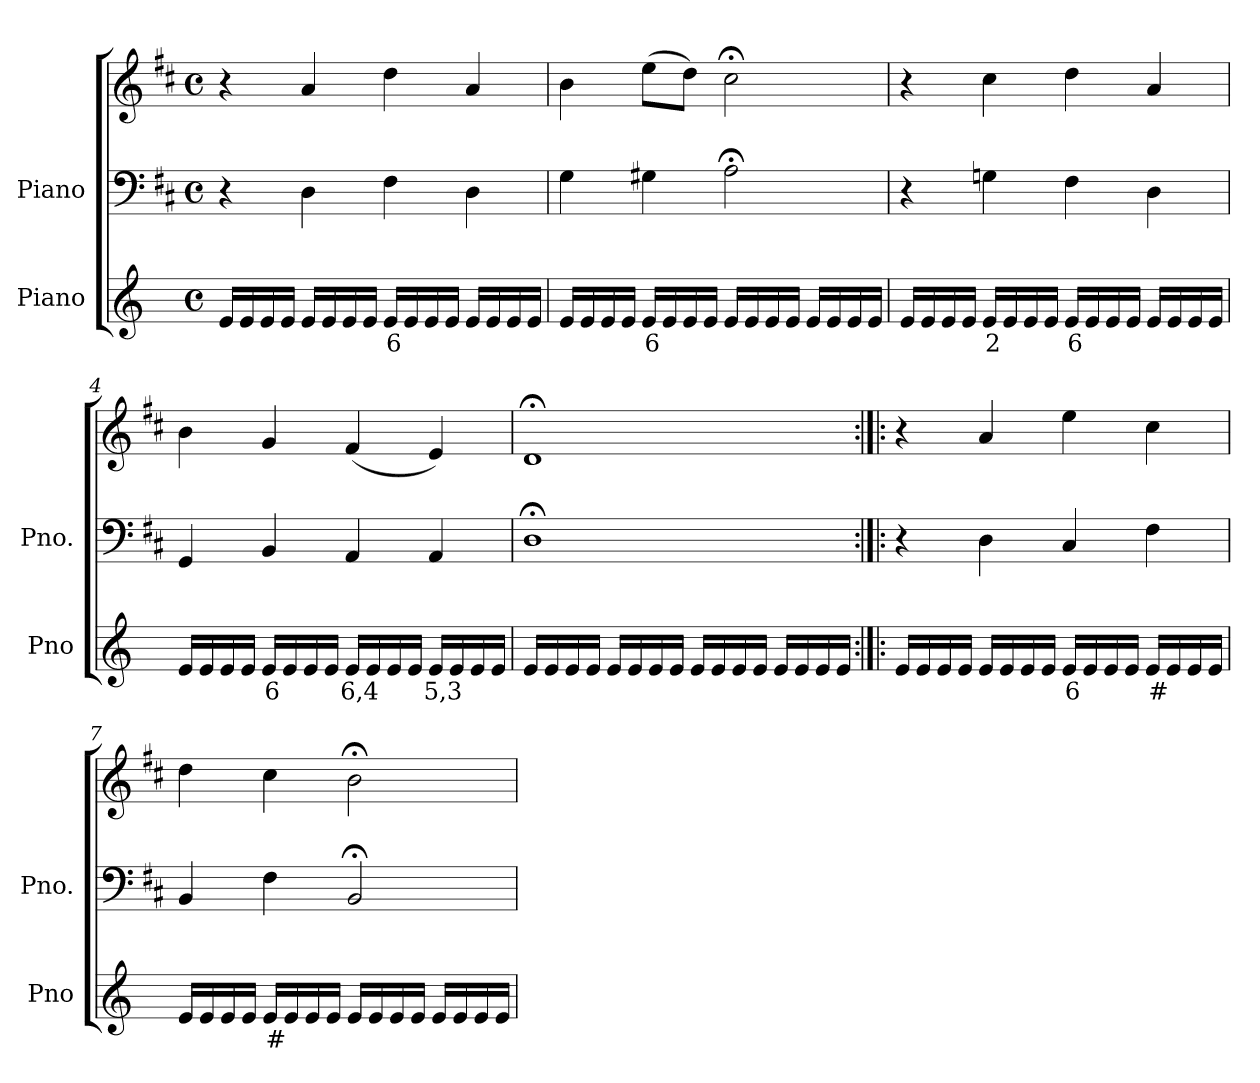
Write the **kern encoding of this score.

**kern	**text	**kern	**kern
*part2	*part2	*part1	*part1
*staff3	*staff3	*staff2	*staff1
*I"Piano	*	*I"Piano	*
*I'Pno	*	*I'Pno.	*
*clefG2	*	*clefF4	*clefG2
*k[]	*	*k[f#c#]	*k[f#c#]
*M4/4	*	*M4/4	*M4/4
*met(c)	*	*met(c)	*met(c)
=1	=1	=1	=1
16e/LL	.	4r	4r
16e/	.	.	.
16e/	.	.	.
16e/JJ	.	.	.
16e/LL	.	4D\	4a/
16e/	.	.	.
16e/	.	.	.
16e/JJ	.	.	.
!	!LO:LY:b	!	!
16e/LL	6	4F#\	4dd\
16e/	.	.	.
16e/	.	.	.
16e/JJ	.	.	.
16e/LL	.	4D\	4a/
16e/	.	.	.
16e/	.	.	.
16e/JJ	.	.	.
=2	=2	=2	=2
16e/LL	.	4G\	4b\
16e/	.	.	.
16e/	.	.	.
16e/JJ	.	.	.
!	!LO:LY:b	!	!
16e/LL	6	4G#X\	(>8ee\L
16e/	.	.	.
16e/	.	.	8dd\J)
16e/JJ	.	.	.
16e/LL	.	2A;<\	2cc#;<\
16e/	.	.	.
16e/	.	.	.
16e/JJ	.	.	.
16e/LL	.	.	.
16e/	.	.	.
16e/	.	.	.
16e/JJ	.	.	.
=3	=3	=3	=3
16e/LL	.	4r	4r
16e/	.	.	.
16e/	.	.	.
16e/JJ	.	.	.
!	!LO:LY:b	!	!
16e/LL	2	4Gn\	4cc#\
16e/	.	.	.
16e/	.	.	.
16e/JJ	.	.	.
!	!LO:LY:b	!	!
16e/LL	6	4F#\	4dd\
16e/	.	.	.
16e/	.	.	.
16e/JJ	.	.	.
16e/LL	.	4D\	4a/
16e/	.	.	.
16e/	.	.	.
16e/JJ	.	.	.
=4	=4	=4	=4
16e/LL	.	4GG/	4b\
16e/	.	.	.
16e/	.	.	.
16e/JJ	.	.	.
!	!LO:LY:b	!	!
16e/LL	6	4BB/	4g/
16e/	.	.	.
16e/	.	.	.
16e/JJ	.	.	.
!	!LO:LY:b	!	!
16e/LL	6,4	4AA/	(<4f#/
16e/	.	.	.
16e/	.	.	.
16e/JJ	.	.	.
!	!LO:LY:b	!	!
16e/LL	5,3	4AA/	4e/)
16e/	.	.	.
16e/	.	.	.
16e/JJ	.	.	.
=5	=5	=5	=5
16e/LL	.	1D;<	1d;<
16e/	.	.	.
16e/	.	.	.
16e/JJ	.	.	.
16e/LL	.	.	.
16e/	.	.	.
16e/	.	.	.
16e/JJ	.	.	.
16e/LL	.	.	.
16e/	.	.	.
16e/	.	.	.
16e/JJ	.	.	.
16e/LL	.	.	.
16e/	.	.	.
16e/	.	.	.
16e/JJ	.	.	.
=6:|!|:	=6:|!|:	=6:|!|:	=6:|!|:
16e/LL	.	4r	4r
16e/	.	.	.
16e/	.	.	.
16e/JJ	.	.	.
16e/LL	.	4D\	4a/
16e/	.	.	.
16e/	.	.	.
16e/JJ	.	.	.
!	!LO:LY:b	!	!
16e/LL	6	4C#/	4ee\
16e/	.	.	.
16e/	.	.	.
16e/JJ	.	.	.
!	!LO:LY:b	!	!
16e/LL	#	4F#\	4cc#\
16e/	.	.	.
16e/	.	.	.
16e/JJ	.	.	.
=7	=7	=7	=7
16e/LL	.	4BB/	4dd\
16e/	.	.	.
16e/	.	.	.
16e/JJ	.	.	.
!	!LO:LY:b	!	!
16e/LL	#	4F#\	4cc#\
16e/	.	.	.
16e/	.	.	.
16e/JJ	.	.	.
16e/LL	.	2BB;</	2b;<\
16e/	.	.	.
16e/	.	.	.
16e/JJ	.	.	.
16e/LL	.	.	.
16e/	.	.	.
16e/	.	.	.
16e/JJ	.	.	.
=	=	=	=
*-	*-	*-	*-
